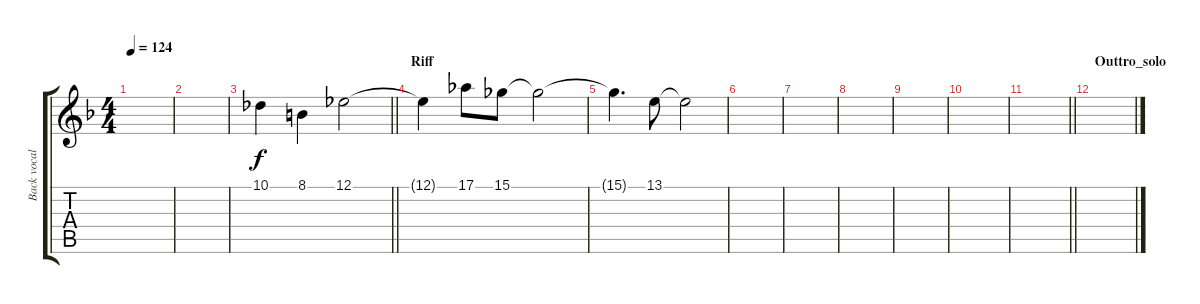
\track ("Back vocal/Overdub" "Back vocal") {instrument stringensemble1}
\staff {score tabs}
\tuning (Eb4 Bb3 Gb3 Db3 Ab2 Eb2) {hide}
\ts (4 4)
\tempo 124
\clef g2
\ks f
|
|
\barLineRight lightlight
10.1.4{volume 11 instrument stringensemble1} 8.1.4 12.1.2 |
\section ("" "Riff")
12.1{t}.4 17.1.8 15.1.8 15.1{t}.2 |
15.1{t}.4{d} 13.1.8 13.1{t}.2 |
|
|
|
|
|
\barLineRight lightlight
|
\section ("" "Outtro_solo")
